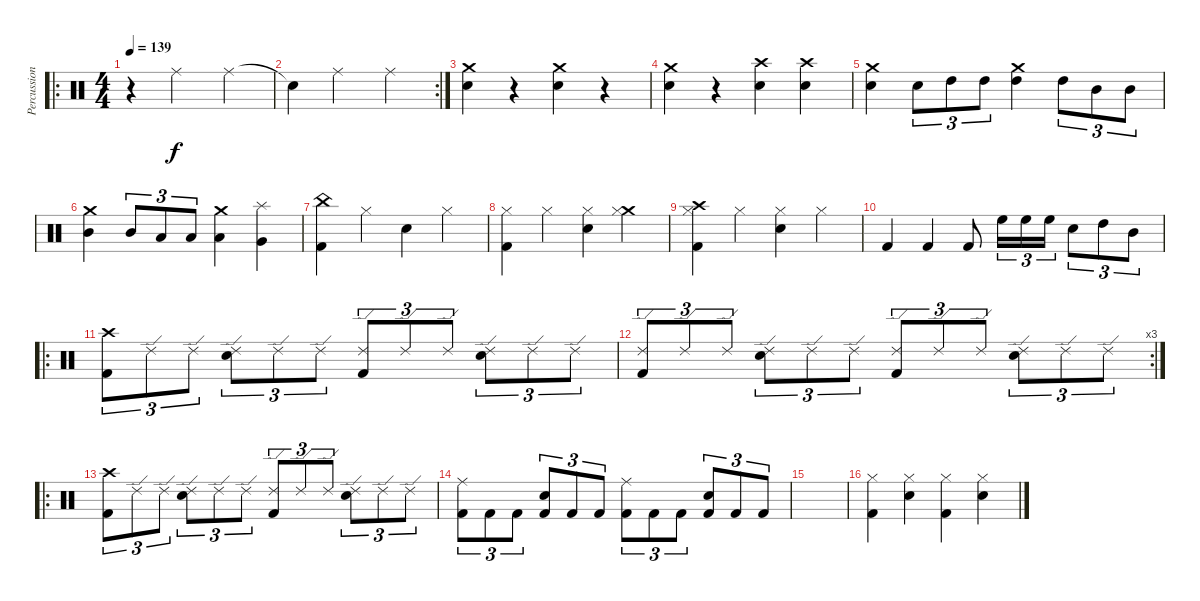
\track ("Percussions" "Percussion") {instrument percussion}
\staff {score}
\articulation defaults
\ro
\ts (4 4)
\tempo 139
\clef neutral
\ks c
r.4{dy f} "Ride (middle)".2 "Ride (middle)".4 |
\rc 2 "Snare (hit)"{t}.4 "Ride (middle)".2 "Ride (middle)".4
|
("Snare (hit) 2" "Crash medium (hit)").4 r.4 ("Snare (hit) 2" "Crash medium (hit)").4 r.4 |
("Snare (hit) 2" "Crash medium (hit)").4 r.4 ("Snare (hit) 2" "Crash high (hit)").4 ("Snare (hit) 2" "Crash high (hit)").4 |
("Snare (hit) 2" "Crash medium (hit)").4 "Snare (hit) 2".8{tu (3 2)} "High Tom (hit)".8{tu (3 2)} "High Tom (hit)".8{tu (3 2)} ("High Tom (hit)" "Crash medium (hit)").4 "High Tom (hit)".8{tu (3 2)} "Mid Tom (hit)".8{tu (3 2)} "Mid Tom (hit)".8{tu (3 2)} |
("Mid Tom (hit)" "Crash medium (hit)").4 "Mid Tom (hit)".8{tu (3 2)} "Low Tom (hit)".8{tu (3 2)} "Low Tom (hit)".8{tu (3 2)} ("Low Tom (hit)" "Crash medium (hit)").4 ("Very Low Tom (hit)" "Splash (hit)").4 |
("China (hit)" "Kick (hit) 2").4 "Hi-Hat (closed)".4 "Snare (hit) 2".4 "Hi-Hat (closed)".4 |
("Hi-Hat (closed)" "Kick (hit) 2").4 "Hi-Hat (closed)".4 ("Hi-Hat (closed)" "Snare (hit) 2").4 ("Crash medium (hit)" "Hi-Hat (closed)").4 |
("Crash high (hit)" "Hi-Hat (closed)" "Kick (hit) 2").4 "Hi-Hat (closed)".4 ("Hi-Hat (closed)" "Snare (hit) 2").4 "Hi-Hat (closed)".4 |
"Kick (hit) 2".4 "Kick (hit) 2".4 "Kick (hit) 2".8 "High Floor Tom (hit)".16{tu (3 2)} "High Floor Tom (hit)".16{tu (3 2)} "High Floor Tom (hit)".16{tu (3 2)} "Snare (hit) 2".8{tu (3 2)} "High Tom (hit)".8{tu (3 2)} "Mid Tom (hit)".8{tu (3 2)} |
\ro
("Crash high (hit)" "Kick (hit) 2").8{tu (3 2)} "Ride (edge) 2".8{tu (3 2)} "Ride (edge) 2".8{tu (3 2)} ("Ride (edge) 2" "Snare (hit) 2").8{tu (3 2)} "Ride (edge) 2".8{tu (3 2)} "Ride (edge) 2".8{tu (3 2)} ("Ride (edge) 2" "Kick (hit) 2").8{tu (3 2)} "Ride (edge) 2".8{tu (3 2)} "Ride (edge) 2".8{tu (3 2)} ("Ride (edge) 2" "Snare (hit) 2").8{tu (3 2)} "Ride (edge) 2".8{tu (3 2)} "Ride (edge) 2".8{tu (3 2)} |
\rc 3
("Ride (edge) 2" "Kick (hit) 2").8{tu (3 2)} "Ride (edge) 2".8{tu (3 2)} "Ride (edge) 2".8{tu (3 2)} ("Ride (edge) 2" "Snare (hit) 2").8{tu (3 2)} "Ride (edge) 2".8{tu (3 2)} "Ride (edge) 2".8{tu (3 2)} ("Ride (edge) 2" "Kick (hit) 2").8{tu (3 2)} "Ride (edge) 2".8{tu (3 2)} "Ride (edge) 2".8{tu (3 2)} ("Ride (edge) 2" "Snare (hit) 2").8{tu (3 2)} "Ride (edge) 2".8{tu (3 2)} "Ride (edge) 2".8{tu (3 2)} |
\ro
("Crash high (hit)" "Kick (hit) 2").8{tu (3 2)} "Ride (edge) 2".8{tu (3 2)} "Ride (edge) 2".8{tu (3 2)} ("Ride (edge) 2" "Snare (hit) 2").8{tu (3 2)} "Ride (edge) 2".8{tu (3 2)} "Ride (edge) 2".8{tu (3 2)} ("Ride (edge) 2" "Kick (hit) 2").8{tu (3 2)} "Ride (edge) 2".8{tu (3 2)} "Ride (edge) 2".8{tu (3 2)} ("Ride (edge) 2" "Snare (hit) 2").8{tu (3 2)} "Ride (edge) 2".8{tu (3 2)} "Ride (edge) 2".8{tu (3 2)} |
("Kick (hit) 2" "Ride (middle)").8{tu (3 2)} "Kick (hit) 2".8{tu (3 2)} "Kick (hit) 2".8{tu (3 2)} ("Kick (hit) 2" "Snare (hit) 2").8{tu (3 2)} "Kick (hit) 2".8{tu (3 2)} "Kick (hit) 2".8{tu (3 2)} ("Kick (hit) 2" "Ride (middle)").8{tu (3 2)} "Kick (hit) 2".8{tu (3 2)} "Kick (hit) 2".8{tu (3 2)} ("Kick (hit) 2" "Snare (hit) 2").8{tu (3 2)} "Kick (hit) 2".8{tu (3 2)} "Kick (hit) 2".8{tu (3 2)} |
|
("Hi-Hat (closed)" "Kick (hit) 2").4 ("Hi-Hat (closed)" "Snare (hit) 2").4 ("Hi-Hat (closed)" "Kick (hit) 2").4 ("Hi-Hat (closed)" "Snare (hit) 2").4
